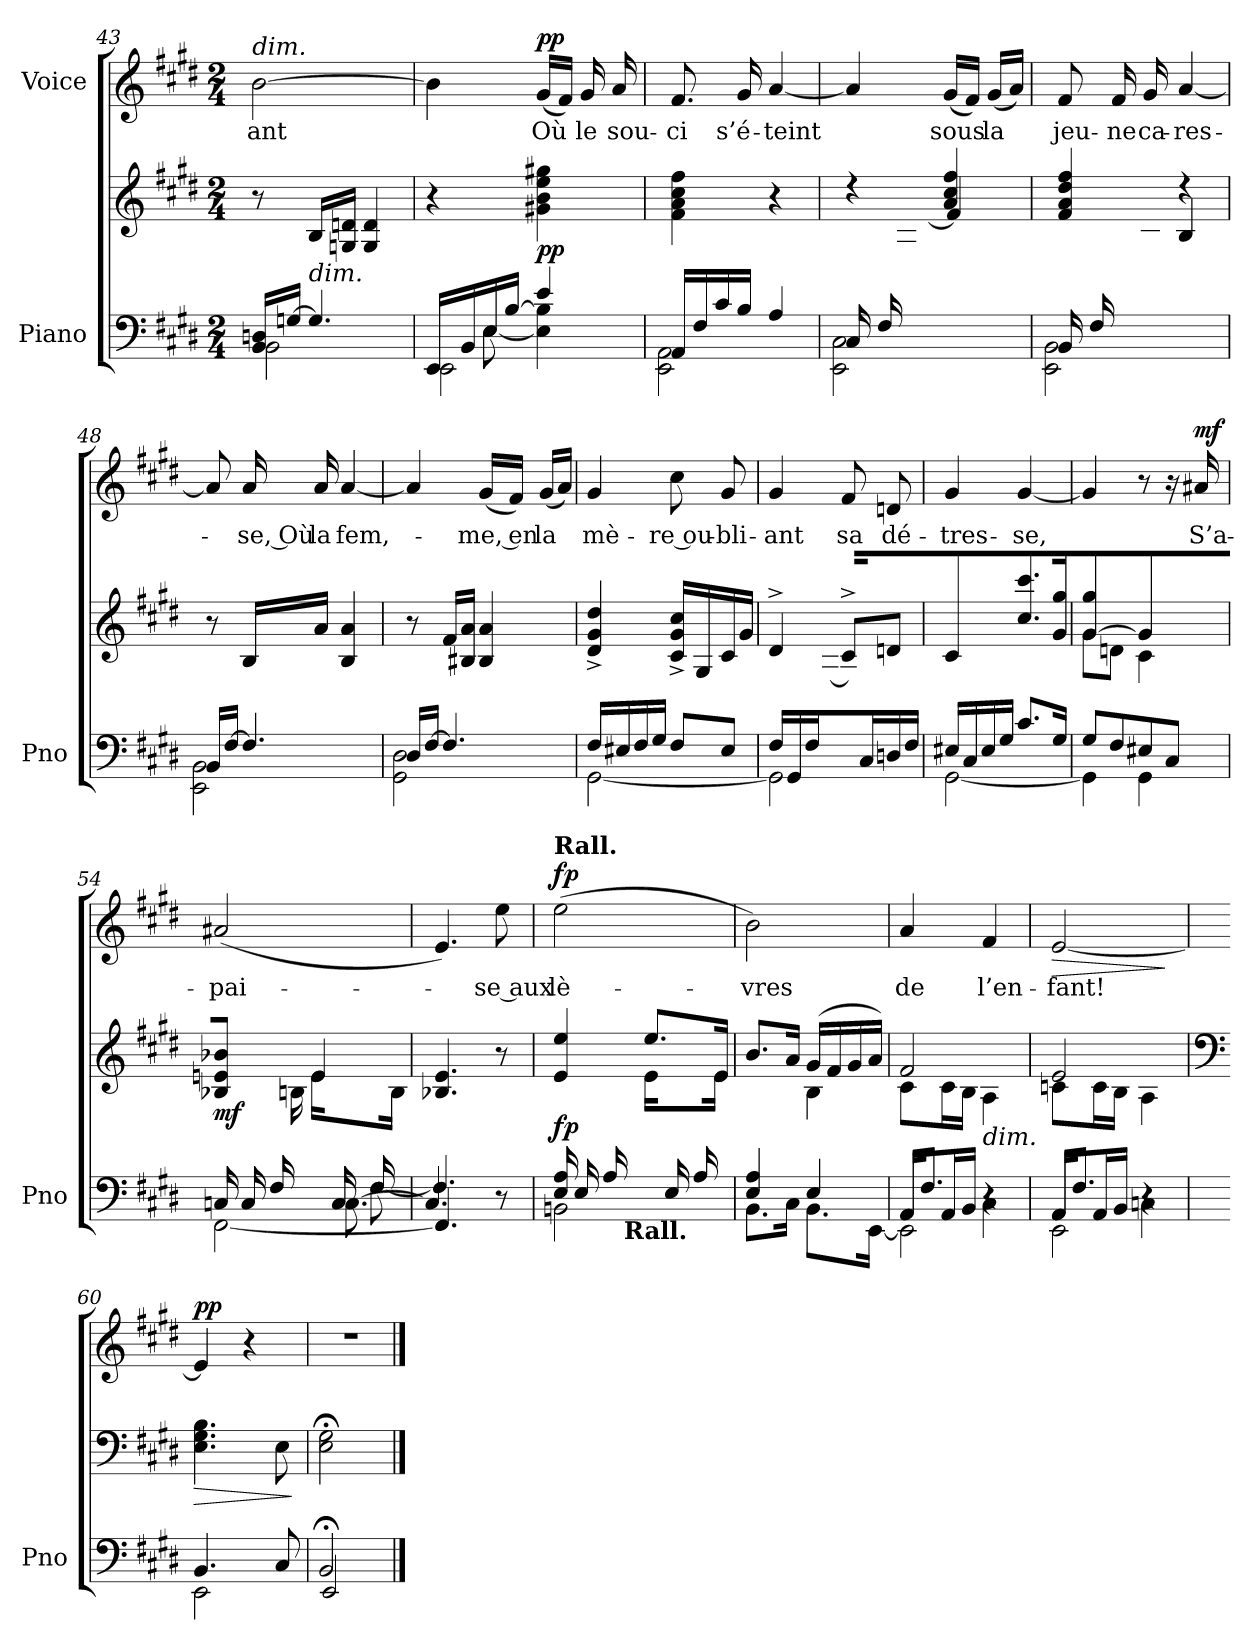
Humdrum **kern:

**kern	**kern	**dynam	**kern	**text	**dynam
*part2	*part2	*part2	*part1	*part1	*part1
*staff3	*staff2	*staff2/3	*staff1	*staff1	*staff1
*I"Piano	*	*	*I"Voice	*	*
*I'Pno	*	*	*	*	*
*clefF4	*clefG2	*	*clefG2	*	*
*k[f#c#g#d#]	*k[f#c#g#d#]	*	*k[f#c#g#d#]	*	*
*M2/4	*M2/4	*	*M2/4	*	*
=43	=43	=43	=43	=43	=43
*^	*	*	*	*	*
!	!	!	!	!LO:TX:a:i:t=dim.	!	!
!	!	!	!	!	!LO:LY:b	!
16BB/ 16Dn/LL	2BB\	8r	.	[2b\	-ant	.
[16Gn/JJ	.	.	.	.	.	.
!	!	!LO:TX:b:i:t=dim.	!	!	!	!
4.G/]	.	16B/LL	.	.	.	.
.	.	16Gn/ 16dn/JJ	.	.	.	.
.	.	4G/ 4d/	.	.	.	.
!!LO:PB:g=z
=44	=44	=44	=44	=44	=44	=44
*	*^	*	*	*	*	*
16EE/LL	8ryy	2EE\	4r	.	4b\]	.	.
16BB/	.	.	.	.	.	.	.
16E/	[8E\	.	.	.	.	.	.
[16B/JJ	.	.	.	.	.	.	.
!	!	!	!	!LO:DY:b	!	!LO:LY:b	!LO:DY:a
4e/	4E\] 4B\]	.	4g#X\ 4b\ 4ee\ 4gg#X\	pp	(16g#/LL	Où	pp
.	.	.	.	.	16f#/JJ)	.	.
!	!	!	!	!	!	!LO:LY:b	!
.	.	.	.	.	16g#/	le	.
!	!	!	!	!	!	!LO:LY:b	!
.	.	.	.	.	16a/	sou-	.
*	*v	*v	*	*	*	*	*
=45	=45	=45	=45	=45	=45	=45
!	!	!	!	!	!LO:LY:b	!
16AA/LL	2EE\ 2AA\	4f#\ 4a\ 4cc#\ 4ff#\	.	8.f#/	-ci	.
16F#/	.	.	.	.	.	.
16c#/	.	.	.	.	.	.
!	!	!	!	!	!LO:LY:b	!
16B/JJ	.	.	.	16g#/	s’é-	.
!	!	!	!	!	!LO:LY:b	!
4A/	.	4r	.	[4a/	-teint	.
=46	=46	=46	=46	=46	=46	=46
*	*	*^	*	*	*	*
16C#/LL	2EE\ 2C#\	4r	8ryy	.	4a/]	.	.
16F#/	.	.	.	.	.	.	.
4.ryy	.	.	16A\	.	.	.	.
.	.	.	[16f#\JJ	.	.	.	.
!	!	!	!	!	!	!LO:LY:b	!
.	.	4a/ 4cc#/ 4ff#/	4f#/]	.	(16g#/LL	sous	.
.	.	.	.	.	16f#/JJ)	.	.
!	!	!	!	!	!	!LO:LY:b	!
.	.	.	.	.	(16g#/LL	la	.
.	.	.	.	.	16a/JJ)	.	.
=47	=47	=47	=47	=47	=47	=47	=47
!	!	!	!	!	!	!LO:LY:b	!
16BB/LL	2EE\ 2BB\	4f#/ 4a/ 4dd#/ 4ff#/	8ryy	.	8f#/	jeu-	.
16F#/	.	.	.	.	.	.	.
!	!	!	!	!	!	!LO:LY:b	!
4.ryy	.	.	16d#\	.	16f#/	-ne	.
!	!	!	!	!	!	!LO:LY:b	!
.	.	.	16c#\JJ	.	16g#/	ca-	.
!	!	!	!	!	!	!LO:LY:b	!
.	.	4r	4B/	.	[4a/	-res-	.
*	*	*v	*v	*	*	*	*
!!LO:LB:g=z
=48	=48	=48	=48	=48	=48	=48
16BB/LL	2EE\ 2BB\	8r	.	8a/]	.	.
[16F#/JJ	.	.	.	.	.	.
!	!	!	!	!	!LO:LY:b	!
4.F#/]	.	16B/LL	.	16a/	-se, Où	.
!	!	!	!	!	!LO:LY:b	!
.	.	16a/JJ	.	16a/	la	.
!	!	!	!	!	!LO:LY:b	!
.	.	4B/ 4a/	.	[4a/	fem,-	.
=49	=49	=49	=49	=49	=49	=49
16D#/LL	2GG#\ 2D#\	8r	.	4a/]	.	.
[16F#/JJ	.	.	.	.	.	.
4.F#/]	.	16f#/LL	.	.	.	.
.	.	16B#X/ 16a/JJ	.	.	.	.
!	!	!	!	!	!LO:LY:b	!
.	.	4B#/ 4a/	.	(16g#/LL	-me, en	.
.	.	.	.	16f#/JJ)	.	.
!	!	!	!	!	!LO:LY:b	!
.	.	.	.	(16g#/LL	la	.
.	.	.	.	16a/JJ)	.	.
=50	=50	=50	=50	=50	=50	=50
!	!	!	!	!	!LO:LY:b	!
16F#/LL	[2GG#\	4d#/^ 4g#/^ 4dd#/^	.	4g#/	mè-	.
16E#X/	.	.	.	.	.	.
16F#/	.	.	.	.	.	.
16G#/JJ	.	.	.	.	.	.
!	!	!	!	!	!LO:LY:b	!
8F#/L	.	16c#/^ 16g#/^ 16cc#/^LL	.	8cc#\	-re ou-	.
.	.	16G#/	.	.	.	.
!	!	!	!	!	!LO:LY:b	!
8E#/J	.	16c#/	.	8g#/	-bli-	.
.	.	16g#/JJ	.	.	.	.
=51	=51	=51	=51	=51	=51	=51
*	*	*^	*	*	*	*
!	!	!	!	!	!	!LO:LY:b	!
16F#/LL	2GG#\]	4d#^/	8.ryy	.	4g#/	-ant	.
16GG#/	.	.	.	.	.	.	.
16F#/	.	.	.	.	.	.	.
8ryy	.	.	[16G#\JJ	.	.	.	.
!	!	!	!	!	!	!LO:LY:b	!
.	.	8c#^>/L	16G#\LL]	.	8f#/	sa	.
16C#/	.	.	8.ryy	.	.	.	.
!	!	!	!	!	!	!LO:LY:b	!
16Dn/	.	8dn/J	.	.	8dn/	dé-	.
16F#/JJ	.	.	.	.	.	.	.
*	*	*v	*v	*	*	*	*
!!LO:LB:g=z
=52	=52	=52	=52	=52	=52	=52
!	!	!	!	!	!LO:LY:b	!
16E#X/LL	[2GG#\	4c#/	.	4g#/	-tres-	.
16C#/	.	.	.	.	.	.
16E#/	.	.	.	.	.	.
16G#/JJ	.	.	.	.	.	.
!	!	!	!	!	!LO:LY:b	!
8.c#/L	.	8.cc#\ 8.ccc#\L	.	[4g#/	-se,	.
16G#/Jk	.	16g#\ 16gg#\Jk	.	.	.	.
=53	=53	=53	=53	=53	=53	=53
*	*	*^	*	*	*	*
8G#/L	4GG#\]	[4g#/ 4gg#/	8g#\L	.	4g#/]	.	.
8F#/	.	.	8dn\J	.	.	.	.
8E#X/	4GG#\	4g#/]	4c#\	.	8r	.	.
8C#/J	.	.	.	.	16r	.	.
!	!	!	!	!	!	!LO:LY:b	!LO:DY:a
.	.	.	.	.	16a#X/	S’a-	mf
=54	=54	=54	=54	=54	=54	=54	=54
*^	*^	*	*	*	*	*	*
!	!	!	!	!	!	!LO:DY:b	!	!LO:LY:b	!
16Cn/LL	[2FF#i\	16ryy	4.ryy	4B-X/ 4en/ 4b-X/	8.ryy	mf	(2a#X/	-pai-	.
16C/	.	16ryy@	.	.	.	.	.	.	.
16F#/	.	16ryy@	.	.	.	.	.	.	.
8ryy	.	16ryy@	.	.	16Bn\JJ	.	.	.	.
.	.	16ryy@	.	4e/	16e\LL	.	.	.	.
16C/	.	[8.C\	.	.	8ryy	.	.	.	.
16F#/	.	.	[>8F#\	.	.	.	.	.	.
16ryy	.	.	.	.	16B\JJ	.	.	.	.
*	*	*	*	*v	*v	*	*	*	*
=55	=55	=55	=55	=55	=55	=55	=55	=55
4.ryy	4.FF#/]	4.Cn/]	4.F#/]	4.B-X/ 4.e/	.	4.e/)	.	.
!	!	!	!	!	!	!	!LO:LY:b	!
8r	8ryy	8ryy	8ryy	8r	.	8ee\	-se aux	.
!!LO:LB:g=z
=56	=56	=56	=56	=56	=56	=56	=56	=56
*	*	*	*	*^	*	*	*	*
!	!	!	!	!	!	!	!LO:TX:a:B:t=Rall.	!	!
!	!	!	!	!	!	!LO:DY:b	!	!LO:LY:b	!LO:DY:a
*	*v	*v	*v	*	*	*	*	*	*
16E/ 16A/LL	2BBn\	4e/ 4ee/	8.ryy	fp	(2ee\	lè-	fp
16E/	.	.	.	.	.	.	.
16A/	.	.	.	.	.	.	.
!LO:TX:b:B:t=Rall.	!	!	!	!	!	!	!
8ryy	.	.	16e\JJ	.	.	.	.
.	.	8.ee/L	16e\LL	.	.	.	.
16E/	.	.	8ryy	.	.	.	.
16A/	.	.	.	.	.	.	.
16ryy	.	16e/Jk	16e\JJ	.	.	.	.
!!LO:PB:g=z
=57	=57	=57	=57	=57	=57	=57	=57
!	!	!	!	!	!	!LO:LY:b	!
4E/ 4A/	8.BB\L	8.b/L	4ryy	.	2b\)	-vres	.
.	16C#\Jk	16a/Jk	.	.	.	.	.
4E/	8.BB\L	(16g#/LL	4B\	.	.	.	.
.	.	16f#/	.	.	.	.	.
.	.	16g#/	.	.	.	.	.
.	[16EE\Jk	16a/JJ)	.	.	.	.	.
=58	=58	=58	=58	=58	=58	=58	=58
*	*^	*	*	*	*	*	*
!	!	!	!	!	!	!	!LO:LY:b	!
16AA/KL	2EE\]	8AA/L	2f#/	8c#\L	.	4a/	de	.
8.F#/J	.	.	.	.	.	.	.	.
.	.	16AA/L	.	16c#\L	.	.	.	.
.	.	16BB/JJ	.	16B\JJ	.	.	.	.
!	!	!	!	!LO:TX:b:i:t=dim.	!	!	!	!
!	!	!	!	!	!	!	!LO:LY:b	!
4r	.	4C#\	.	4A\	.	4f#/	l’en-	.
=59	=59	=59	=59	=59	=59	=59	=59	=59
!	!	!	!	!	!	!	!LO:LY:b	!LO:HP:b
16AA/KL	2EE\	8AA/L	2e/	8cn\L	.	[2e/	-fant!	>
8.F#/J	.	.	.	.	.	.	.	.
.	.	16AA/L	.	16c\L	.	.	.	.
.	.	16BB/JJ	.	16B\JJ	.	.	.	.
4r	.	4Cn\	.	4A\	.	.	.	.
*v	*v	*v	*	*	*	*	*	*
*	*v	*v	*	*	*	*
.	.	.	.	.	]
=60	=60	=60	=60	=60	=60
*	*clefF4	*	*	*	*
*^	*	*	*	*	*
!	!	!	!LO:HP:b	!	!	!LO:DY:a
4.BB/	2EE\	4.E\ 4.G#\ 4.B\	>	4e/]	.	pp
.	.	.	.	4r	.	.
8C#/	.	8E\	.	.	.	.
*v	*v	*	*	*	*	*
.	.	]	.	.	.
=61	=61	=61	=61	=61	=61
*^	*	*	*	*	*
2BB;</	2EE/	2E\;< 2G#\;<	.	2r	.	.
*v	*v	*	*	*	*	*
==	==	==	==	==	==
*-	*-	*-	*-	*-	*-
